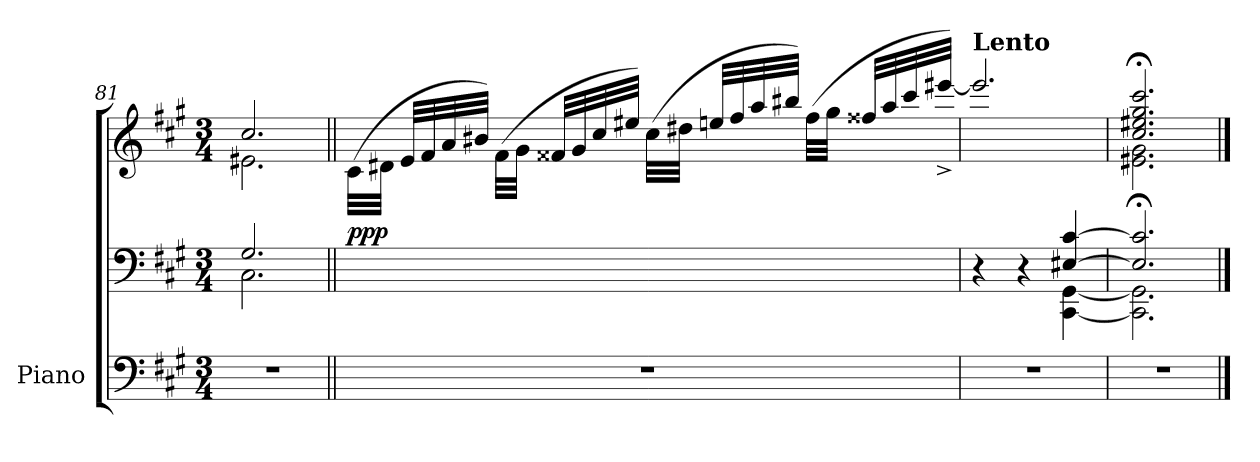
**kern	**kern	**kern	**dynam
*part1	*part1	*part1	*part1
*staff3	*staff2	*staff1	*staff1/2/3
*I"Piano	*	*	*
*I'Pno.	*	*	*
*clefF4	*clefF4	*clefG2	*
*k[f#c#g#]	*k[f#c#g#]	*k[f#c#g#]	*
*M3/4	*M3/4	*M3/4	*
=81	=81	=81	=81
*	*^	*^	*
2.r	2.G#/	2.C#\	2.cc#/	2.e#X\	.
=82||	=82||	=82||	=82||	=82||	=82||
!	!	!	!LO:TX:a:B:t=Vivace	!	!
!	!	!	!	!	!LO:DY:a=2
*	*	*	*v	*v	*
2.r	2.ryy	2.ryy	(32c#\LLL	ppp
.	.	.	32d#X\JJJ	.
.	.	.	32e/LLL	.
.	.	.	32f#/	.
.	.	.	32a/	.
.	.	.	32b#X/JJJ)	.
.	.	.	(32f#\LLL	.
.	.	.	32g#\JJJ	.
.	.	.	32f##X/LLL	.
.	.	.	32g#/	.
.	.	.	32cc#/	.
.	.	.	32ee#X/JJJ)	.
.	.	.	(32cc#\LLL	.
.	.	.	32dd#X\JJJ	.
.	.	.	32een/LLL	.
.	.	.	32ff#/	.
.	.	.	32aa/	.
.	.	.	32bb#X/JJJ)	.
.	.	.	(32ff#\LLL	.
.	.	.	32gg#\JJJ	.
.	.	.	32ff##X/LLL	.
.	.	.	32aa/	.
.	.	.	32ccc#/	.
.	.	.	[32eee#X^/JJJ)	.
=83	=83	=83	=83	=83
!	!	!	!LO:TX:a:B:t=Lento	!
2.r	4r	4ryy	2.eee#/]	.
.	4r	4ryy	.	.
.	[4E#X/ [4c#/	[4CC#\ [4GG#\	.	.
=84	=84	=84	=84	=84
*	*	*	*^	*
2.r	2.E#/];< 2.c#/];<	2.CC#\] 2.GG#\]	2.cc#/;< 2.ee#X/;< 2.gg#/;< 2.ccc#/;<	2.e#X\ 2.g#\	.
*	*v	*v	*	*	*
*	*	*v	*v	*
==	==	==	==
*-	*-	*-	*-
